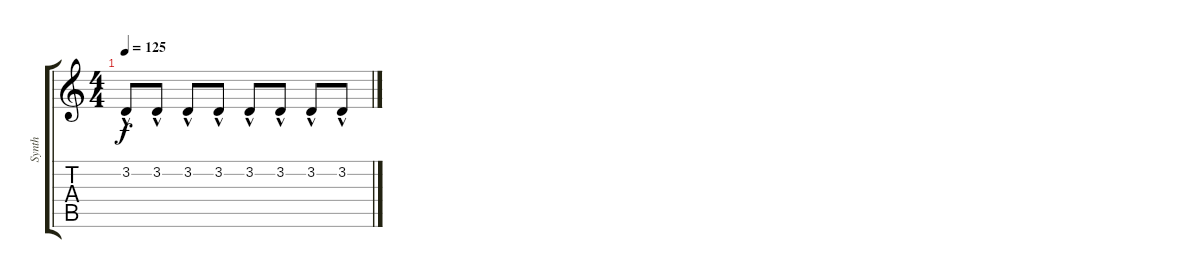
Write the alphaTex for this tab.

\track ("Synth" "Synth") {instrument lead8bassandlead}
\staff {score tabs}
\tuning (E4 B3 G3 D3 A2 E2) {hide}
\ts (4 4)
\tempo 125
\clef g2
\ks c
3.2{hac}.8{dy f volume 15} 3.2{hac}.8 3.2{hac}.8 3.2{hac}.8 3.2{hac}.8 3.2{hac}.8 3.2{hac}.8 3.2{hac}.8
